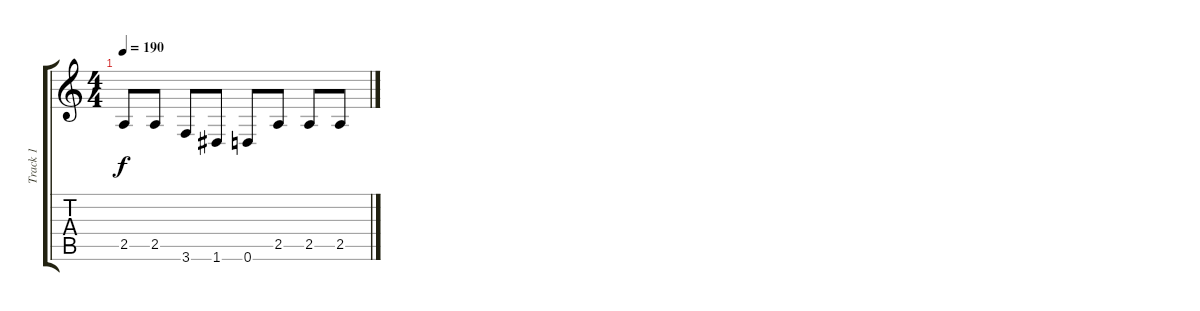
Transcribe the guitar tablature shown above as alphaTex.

\track ("Track 1" "Track 1") {instrument distortionguitar}
\staff {score tabs}
\tuning (D4 A3 F3 C3 G2 D2) {hide}
\ts (4 4)
\tempo 190
\clef g2
\ks c
2.5.8{dy f} 2.5.8 3.6.8 1.6.8 0.6.8 2.5.8 2.5.8 2.5.8
